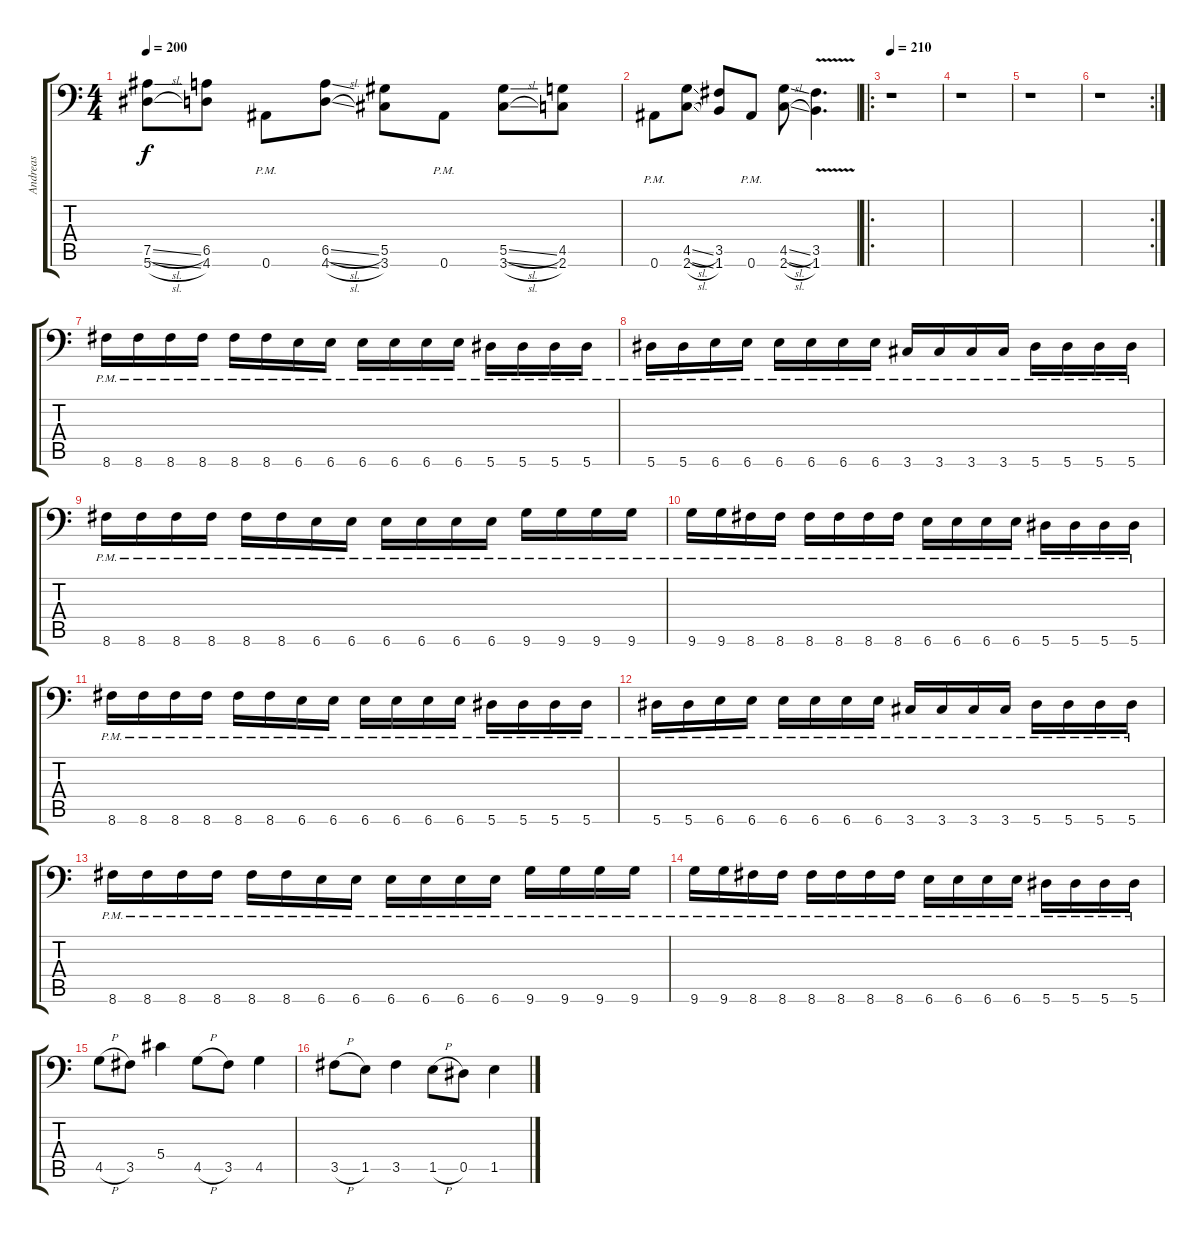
\track ("Andreas" "Andreas") {instrument distortionguitar}
\staff {score tabs}
\tuning (Bb3 F3 Db3 Ab2 Eb2 Bb1) {hide}
\ts (4 4)
\tempo 200
\clef f4
\ks c
(7.5{sl} 5.6{sl}).8{dy f} (6.5 4.6).8 0.6{pm}.8 (6.5{sl} 4.6{sl}).8 (5.5 3.6).8 0.6{pm}.8 (5.5{sl} 3.6{sl}).8 (4.5 2.6).8 |
0.6{pm}.8 (4.5{sl} 2.6{sl}).8 (3.5 1.6).8 0.6{pm}.8 (4.5{sl} 2.6{sl}).8 (3.5 1.6{v}).4{d} |
\ro
\tempo 210
r.1 |
r.1 |
r.1 |
\rc 2
r.1 |
8.6{pm}.16 8.6{pm}.16 8.6{pm}.16 8.6{pm}.16 8.6{pm}.16 8.6{pm}.16 6.6{pm}.16 6.6{pm}.16 6.6{pm}.16 6.6{pm}.16 6.6{pm}.16 6.6{pm}.16 5.6{pm}.16 5.6{pm}.16 5.6{pm}.16 5.6{pm}.16 |
5.6{pm}.16 5.6{pm}.16 6.6{pm}.16 6.6{pm}.16 6.6{pm}.16 6.6{pm}.16 6.6{pm}.16 6.6{pm}.16 3.6{pm}.16 3.6{pm}.16 3.6{pm}.16 3.6{pm}.16 5.6{pm}.16 5.6{pm}.16 5.6{pm}.16 5.6{pm}.16 |
8.6{pm}.16 8.6{pm}.16 8.6{pm}.16 8.6{pm}.16 8.6{pm}.16 8.6{pm}.16 6.6{pm}.16 6.6{pm}.16 6.6{pm}.16 6.6{pm}.16 6.6{pm}.16 6.6{pm}.16 9.6{pm}.16 9.6{pm}.16 9.6{pm}.16 9.6{pm}.16 |
9.6{pm}.16 9.6{pm}.16 8.6{pm}.16 8.6{pm}.16 8.6{pm}.16 8.6{pm}.16 8.6{pm}.16 8.6{pm}.16 6.6{pm}.16 6.6{pm}.16 6.6{pm}.16 6.6{pm}.16 5.6{pm}.16 5.6{pm}.16 5.6{pm}.16 5.6{pm}.16 |
8.6{pm}.16 8.6{pm}.16 8.6{pm}.16 8.6{pm}.16 8.6{pm}.16 8.6{pm}.16 6.6{pm}.16 6.6{pm}.16 6.6{pm}.16 6.6{pm}.16 6.6{pm}.16 6.6{pm}.16 5.6{pm}.16 5.6{pm}.16 5.6{pm}.16 5.6{pm}.16 |
5.6{pm}.16 5.6{pm}.16 6.6{pm}.16 6.6{pm}.16 6.6{pm}.16 6.6{pm}.16 6.6{pm}.16 6.6{pm}.16 3.6{pm}.16 3.6{pm}.16 3.6{pm}.16 3.6{pm}.16 5.6{pm}.16 5.6{pm}.16 5.6{pm}.16 5.6{pm}.16 |
8.6{pm}.16 8.6{pm}.16 8.6{pm}.16 8.6{pm}.16 8.6{pm}.16 8.6{pm}.16 6.6{pm}.16 6.6{pm}.16 6.6{pm}.16 6.6{pm}.16 6.6{pm}.16 6.6{pm}.16 9.6{pm}.16 9.6{pm}.16 9.6{pm}.16 9.6{pm}.16 |
9.6{pm}.16 9.6{pm}.16 8.6{pm}.16 8.6{pm}.16 8.6{pm}.16 8.6{pm}.16 8.6{pm}.16 8.6{pm}.16 6.6{pm}.16 6.6{pm}.16 6.6{pm}.16 6.6{pm}.16 5.6{pm}.16 5.6{pm}.16 5.6{pm}.16 5.6{pm}.16 |
4.5{h}.8 3.5.8 5.4.4 4.5{h}.8 3.5.8 4.5.4 |
3.5{h}.8 1.5.8 3.5.4 1.5{h}.8 0.5.8 1.5.4
